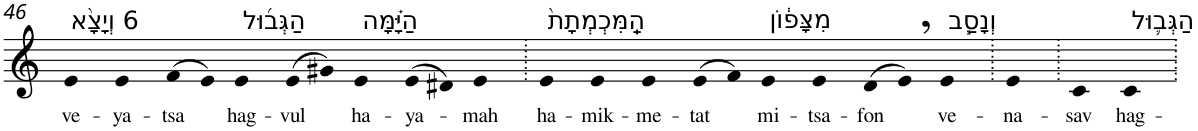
**kern	**text
*part1	*part1
*staff1	*staff1
*I"Piano	*
*I'Pno	*
!!LO:PB:g=z
*clefG2	*
*k[]	*
=46	=46
!LO:TX:a:t=6 וְיָצָ֨א	!
!	!LO:LY:b
4e	ve-
!	!LO:LY:b
4e	-ya-
!	!LO:LY:b
(>8f	-tsa
8e)	.
!LO:TX:a:t=הַגְּב֜וּל	!
!	!LO:LY:b
4e	hag-
!	!LO:LY:b
(>8e	-vul
8g#X)	.
!LO:TX:a:t=הַיָּ֗מָּה	!
!	!LO:LY:b
4e	ha-
!	!LO:LY:b
(>8e	-ya-
8d#X)	.
!	!LO:LY:b
4e	-mah
=47.	=47.
!LO:TX:a:t=הַֽמִּכְמְתָת֙	!
!	!LO:LY:b
4e	ha-
!	!LO:LY:b
4e	-mik-
!	!LO:LY:b
4e	-me-
!	!LO:LY:b
(>8e	-tat
8f)	.
!LO:TX:a:t=מִצָּפ֔וֹן	!
!	!LO:LY:b
4e	mi-
!	!LO:LY:b
4e	-tsa-
!	!LO:LY:b
(>8d	-fon
8e,)	.
!LO:TX:a:t=וְנָסַ֧ב	!
!	!LO:LY:b
4e	ve-
=48.	=48.
!	!LO:LY:b
4e	-na-
=49.	=49.
!	!LO:LY:b
4c	-sav
!LO:TX:a:t=הַגְּב֛וּל	!
!	!LO:LY:b
4c	hag-
=.	=.
*-	*-
